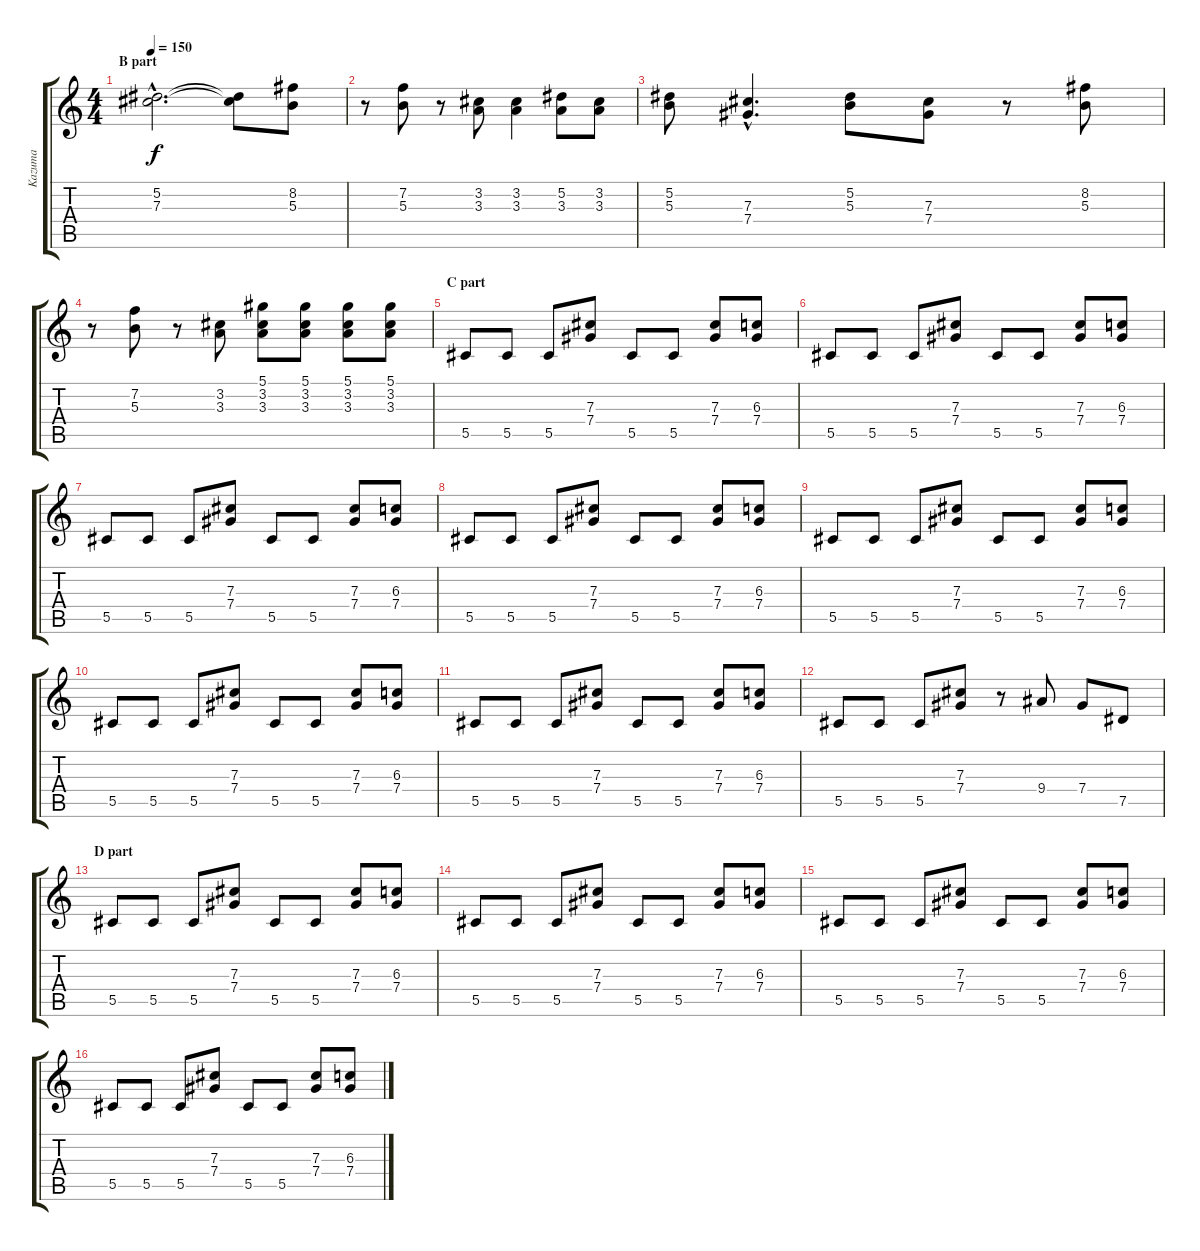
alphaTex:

\track ("Kazuma" "Kazuma") {instrument distortionguitar}
\staff {score tabs}
\tuning (Eb4 Bb3 Gb3 Db3 Ab2 Eb2) {hide}
\ts (4 4)
\section ("" "B part")
\tempo 150
\clef g2
\ks c
(5.2{hac t} 7.3{hac t}).2{d dy f} (5.2{t} 7.3{t}).8 (8.2 5.3).8 |
r.8 (7.2 5.3).8 r.8 (3.2 3.3).8 (3.2 3.3).4 (5.2 3.3).8 (3.2 3.3).8 |
(5.2 5.3).8 (7.3{hac} 7.4{hac}).4{d} (5.2 5.3).8 (7.3 7.4).8 r.8 (8.2 5.3).8 |
r.8 (7.2 5.3).8 r.8 (3.2 3.3).8 (5.1 3.2 3.3).8 (5.1 3.2 3.3).8 (5.1 3.2 3.3).8 (5.1 3.2 3.3).8 |
\section ("" "C part")
5.5.8 5.5.8 5.5.8 (7.3 7.4).8 5.5.8 5.5.8 (7.3 7.4).8 (6.3 7.4).8 |
5.5.8 5.5.8 5.5.8 (7.3 7.4).8 5.5.8 5.5.8 (7.3 7.4).8 (6.3 7.4).8 |
5.5.8 5.5.8 5.5.8 (7.3 7.4).8 5.5.8 5.5.8 (7.3 7.4).8 (6.3 7.4).8 |
5.5.8 5.5.8 5.5.8 (7.3 7.4).8 5.5.8 5.5.8 (7.3 7.4).8 (6.3 7.4).8 |
5.5.8 5.5.8 5.5.8 (7.3 7.4).8 5.5.8 5.5.8 (7.3 7.4).8 (6.3 7.4).8 |
5.5.8 5.5.8 5.5.8 (7.3 7.4).8 5.5.8 5.5.8 (7.3 7.4).8 (6.3 7.4).8 |
5.5.8 5.5.8 5.5.8 (7.3 7.4).8 5.5.8 5.5.8 (7.3 7.4).8 (6.3 7.4).8 |
5.5.8 5.5.8 5.5.8 (7.3 7.4).8 r.8 9.4.8 7.4.8 7.5.8 |
\section ("" "D part")
5.5.8 5.5.8 5.5.8 (7.3 7.4).8 5.5.8 5.5.8 (7.3 7.4).8 (6.3 7.4).8 |
5.5.8 5.5.8 5.5.8 (7.3 7.4).8 5.5.8 5.5.8 (7.3 7.4).8 (6.3 7.4).8 |
5.5.8 5.5.8 5.5.8 (7.3 7.4).8 5.5.8 5.5.8 (7.3 7.4).8 (6.3 7.4).8 |
5.5.8 5.5.8 5.5.8 (7.3 7.4).8 5.5.8 5.5.8 (7.3 7.4).8 (6.3 7.4).8
